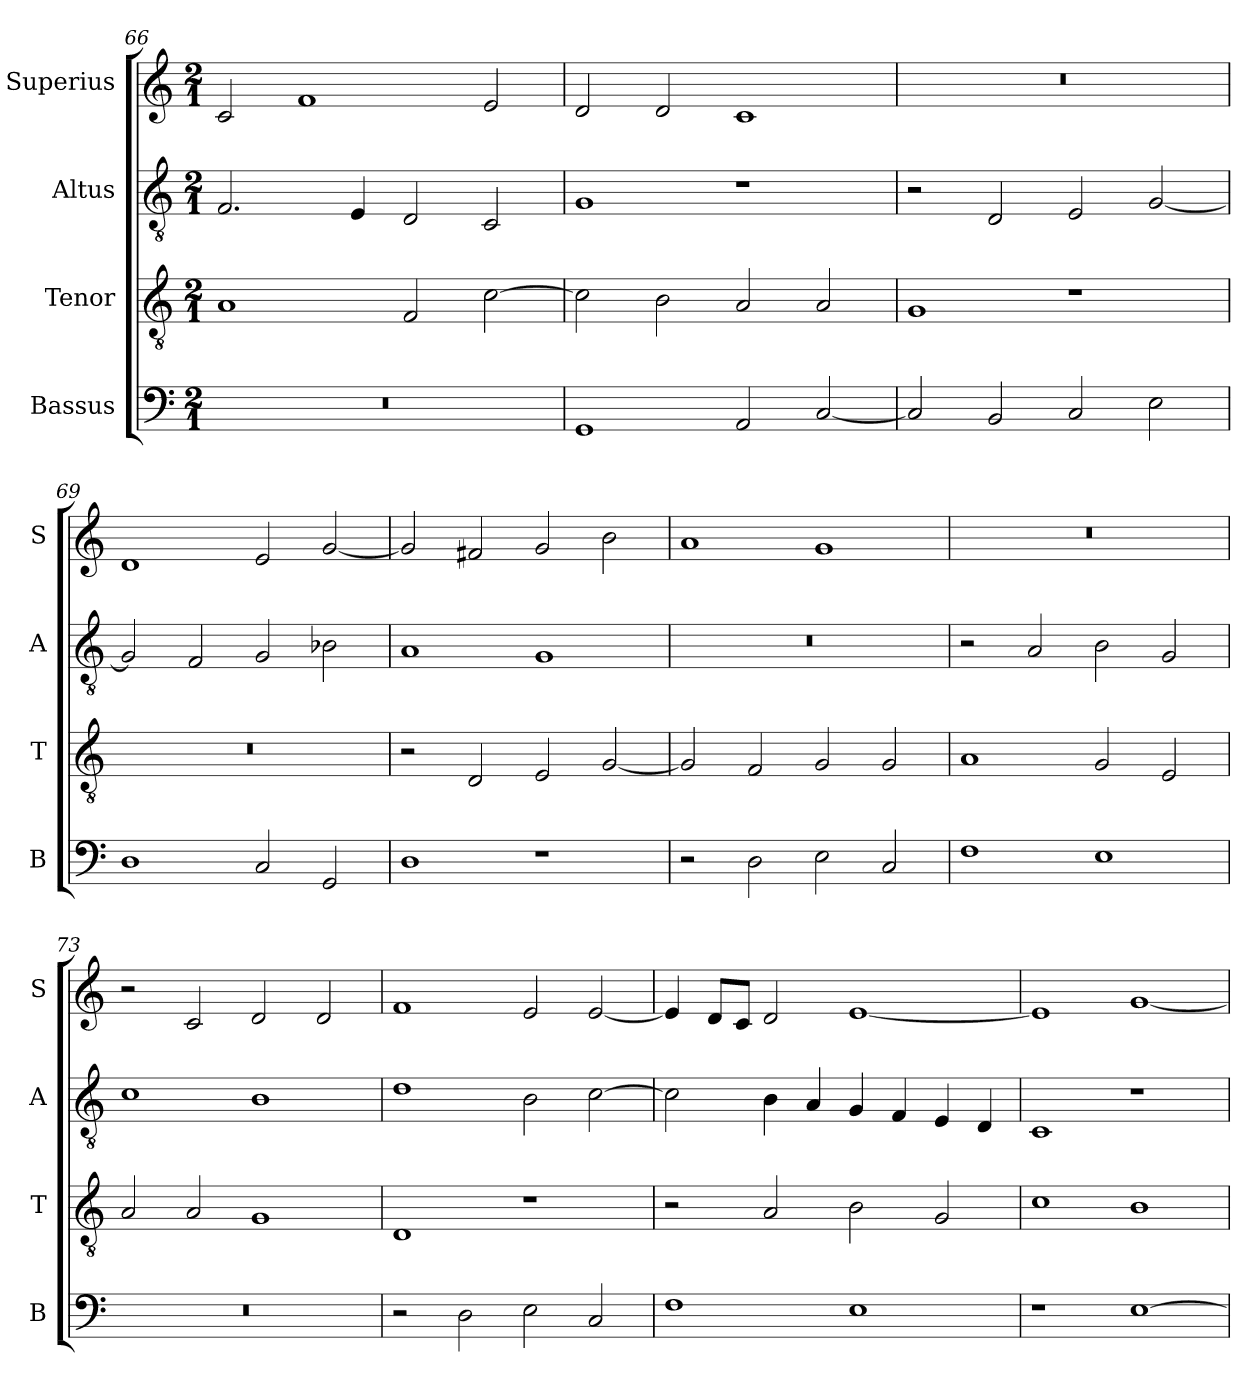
**kern	**kern	**kern	**kern
*part4	*part3	*part2	*part1
*staff4	*staff3	*staff2	*staff1
*I"Bassus	*I"Tenor	*I"Altus	*I"Superius
*I'B	*I'T	*I'A	*I'S
*clefF4	*clefGv2	*clefGv2	*clefG2
*k[]	*k[]	*k[]	*k[]
*C:	*C:	*C:	*C:
*M2/1	*M2/1	*M2/1	*M2/1
=66	=66	=66	=66
0r	1A	2.F	2c
.	.	.	1f
.	.	4E	.
.	2F	2D	.
.	[2c	2C	2e
=67	=67	=67	=67
1GG	2c]	1G	2d
.	2B	.	2d
2AA	2A	1r	1c
[2C	2A	.	.
=68	=68	=68	=68
2C]	1G	2r	0r
2BB	.	2D	.
2C	1r	2E	.
2E	.	[2G	.
=69	=69	=69	=69
1D	0r	2G]	1d
.	.	2F	.
2C	.	2G	2e
2GG	.	2B-X	[2g
=70	=70	=70	=70
1D	2r	1A	2g]
.	2D	.	2f#X
1r	2E	1G	2g
.	[2G	.	2b
=71	=71	=71	=71
2r	2G]	0r	1a
2D	2F	.	.
2E	2G	.	1g
2C	2G	.	.
=72	=72	=72	=72
1F	1A	2r	0r
.	.	2A	.
1E	2G	2B	.
.	2E	2G	.
=73	=73	=73	=73
0r	2A	1c	2r
.	2A	.	2c
.	1G	1B	2d
.	.	.	2d
=74	=74	=74	=74
2r	1D	1d	1f
2D	.	.	.
2E	1r	2B	2e
2C	.	[2c	[2e
=75	=75	=75	=75
1F	2r	2c]	4e]
.	.	.	8dL
.	.	.	8cJ
.	2A	4B	2d
.	.	4A	.
1E	2B	4G	[1e
.	.	4F	.
.	2G	4E	.
.	.	4D	.
=76	=76	=76	=76
1r	1c	1C	1e]
[1E	1B	1r	[1g
=	=	=	=
*-	*-	*-	*-
